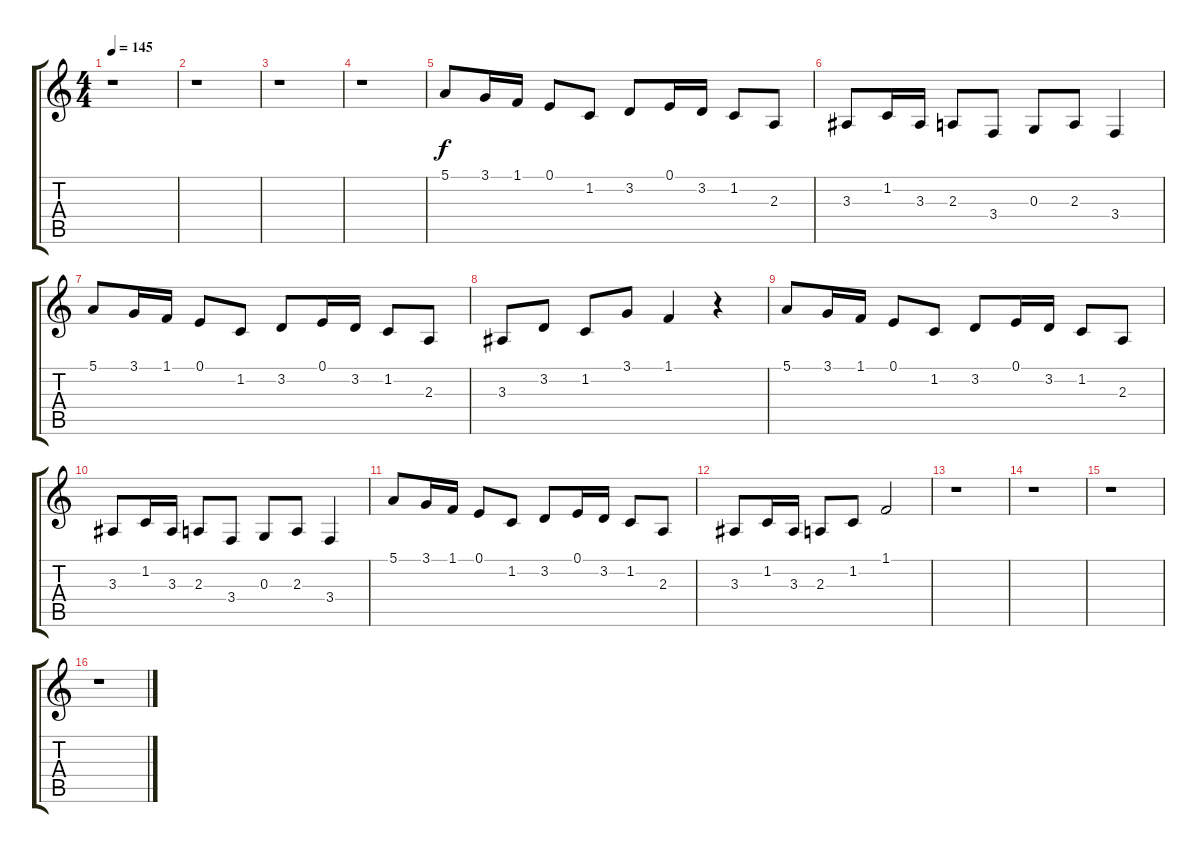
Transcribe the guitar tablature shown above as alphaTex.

\track "" {instrument orchestralharp}
\staff {score tabs}
\tuning (E4 B3 G3 D3 A2 E2) {hide}
\ts (4 4)
\tempo 145
\clef g2
\ks c
r.1{dy f} |
r.1 |
r.1 |
r.1 |
5.1.8 3.1.16 1.1.16 0.1.8 1.2.8 3.2.8 0.1.16 3.2.16 1.2.8 2.3.8 |
3.3.8 1.2.16 3.3.16 2.3.8 3.4.8 0.3.8 2.3.8 3.4.4 |
5.1.8 3.1.16 1.1.16 0.1.8 1.2.8 3.2.8 0.1.16 3.2.16 1.2.8 2.3.8 |
3.3.8 3.2.8 1.2.8 3.1.8 1.1.4 r.4 |
5.1.8 3.1.16 1.1.16 0.1.8 1.2.8 3.2.8 0.1.16 3.2.16 1.2.8 2.3.8 |
3.3.8 1.2.16 3.3.16 2.3.8 3.4.8 0.3.8 2.3.8 3.4.4 |
5.1.8 3.1.16 1.1.16 0.1.8 1.2.8 3.2.8 0.1.16 3.2.16 1.2.8 2.3.8 |
3.3.8 1.2.16 3.3.16 2.3.8 1.2.8 1.1.2 |
r.1 |
r.1 |
r.1 |
r.1
